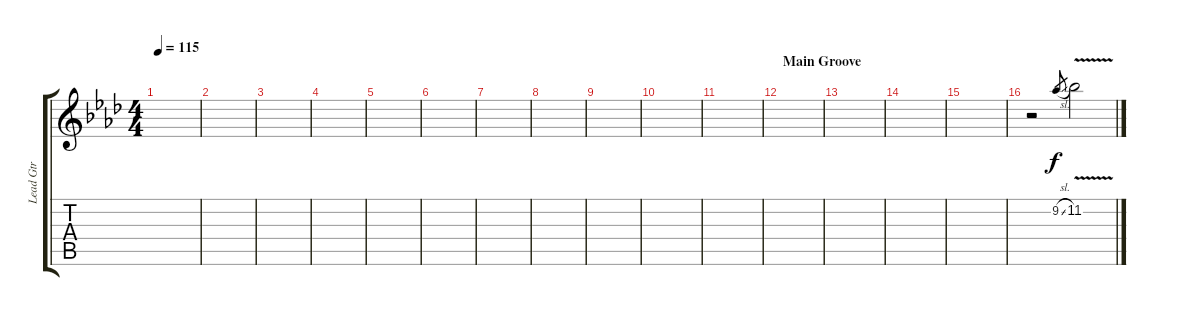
\track ("Lead Gtr" "Lead Gtr") {instrument distortionguitar}
\staff {score tabs}
\tuning (E4 B3 G3 D3 A2 E2) {hide}
\ts (4 4)
\tempo 115
\clef g2
\ks ab
|
|
|
|
|
|
|
|
|
|
|
\section ("" "Main Groove")
|
|
|
|
r.2 9.2{sl}.8{gr} 11.2{v}.2
